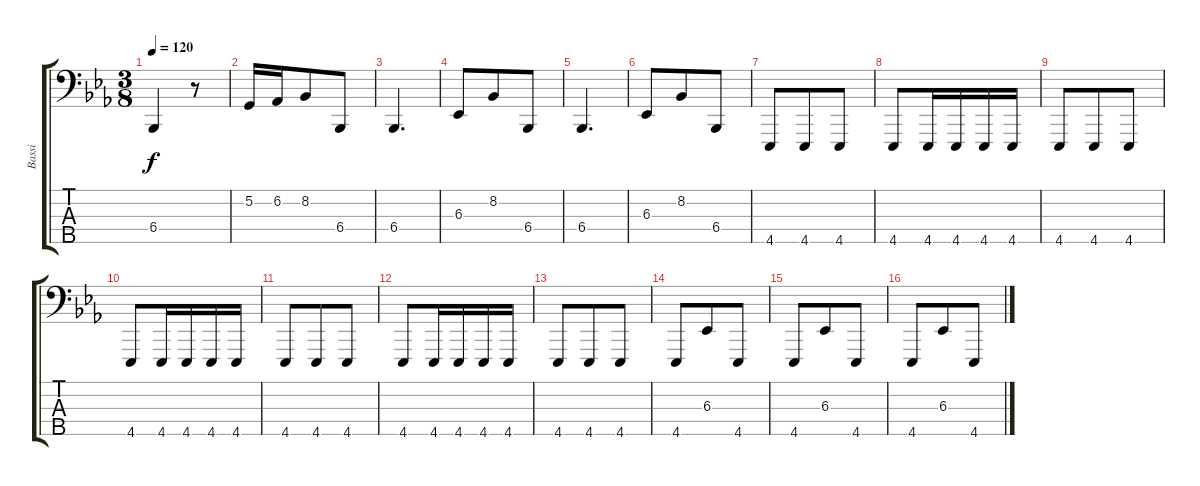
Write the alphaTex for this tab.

\track ("Bassi" "Bassi") {instrument cello}
\staff {score tabs}
\tuning (G2 D2 A1 E1 B0) {hide}
\ts (3 8)
\tempo 120
\clef f4
\ks eb
6.4.4{dy f} r.8 |
5.2.16 6.2.16 8.2.8 6.4.8 |
6.4.4{d} |
6.3.8 8.2.8 6.4.8 |
6.4.4{d} |
6.3.8 8.2.8 6.4.8 |
4.5.8 4.5.8 4.5.8 |
4.5.8 4.5.16 4.5.16 4.5.16 4.5.16 |
4.5.8 4.5.8 4.5.8 |
4.5.8 4.5.16 4.5.16 4.5.16 4.5.16 |
4.5.8 4.5.8 4.5.8 |
4.5.8 4.5.16 4.5.16 4.5.16 4.5.16 |
4.5.8 4.5.8 4.5.8 |
4.5.8 6.3.8 4.5.8 |
4.5.8 6.3.8 4.5.8 |
4.5.8 6.3.8 4.5.8
